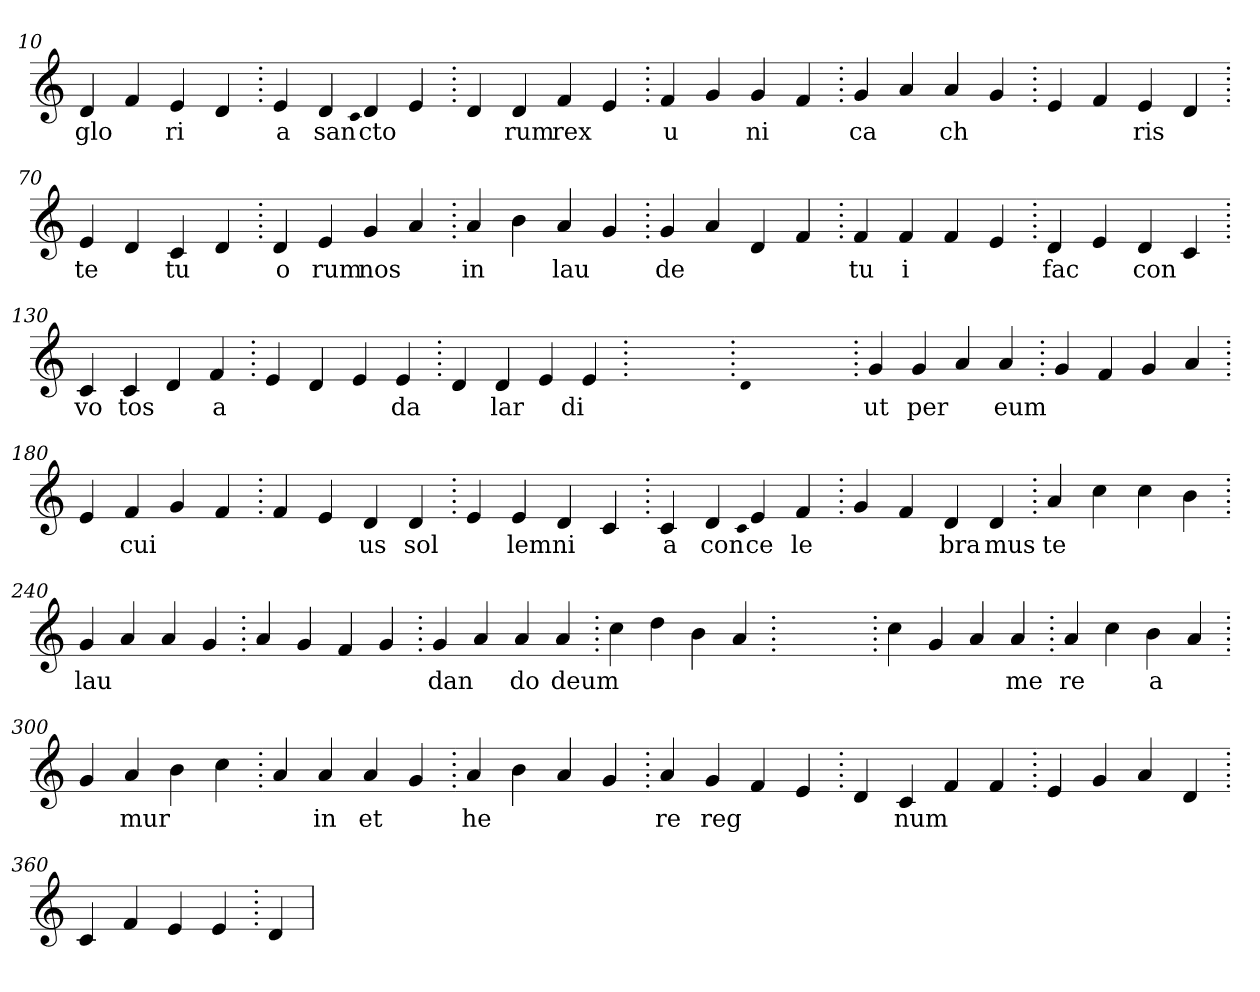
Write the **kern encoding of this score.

**kern	**text
*part1	*part1
*staff1	*staff1
*clefG2	*
=10.	=10.
4d	glo
4f	.
4e	ri
4d	.
=20.	=20.
4e	a
4d	san
qqc	.
4d	cto
4e	.
=30.	=30.
4d	.
4d	rum
4f	rex
4e	.
=40.	=40.
4f	u
4g	.
4g	ni
4f	.
=50.	=50.
4g	ca
4a	.
4a	ch
4g	.
=60.	=60.
4e	.
4f	.
4e	ris
4d	.
=70.	=70.
4e	te
4d	.
4c	tu
4d	.
=80.	=80.
4d	o
4e	rum
4g	nos
4a	.
=90.	=90.
4a	in
4b	.
4a	lau
4g	.
=100.	=100.
4g	de
4a	.
4d	.
4f	.
=110.	=110.
4f	tu
4f	i
4f	.
4e	.
=120.	=120.
4d	fac
4e	.
4d	con
4c	.
=130.	=130.
4c	vo
4c	tos
4d	.
4f	a
=140.	=140.
4e	.
4d	.
4e	.
4e	da
=150.	=150.
4d	.
4d	lar
4e	.
4e	di
=160.	=160.
1ryy	.
=160.	=160.
qqd	.
1ryy	.
=160.	=160.
4g	ut
4g	per
4a	.
4a	eum
=170.	=170.
4g	.
4f	.
4g	.
4a	.
=180.	=180.
4e	.
4f	cui
4g	.
4f	.
=190.	=190.
4f	.
4e	.
4d	us
4d	sol
=200.	=200.
4e	.
4e	lem
4d	ni
4c	.
=210.	=210.
4c	a
4d	con
qqc	.
4e	ce
4f	le
=220.	=220.
4g	.
4f	.
4d	bra
4d	mus
=230.	=230.
4a	te
4cc	.
4cc	.
4b	.
=240.	=240.
4g	lau
4a	.
4a	.
4g	.
=250.	=250.
4a	.
4g	.
4f	.
4g	.
=260.	=260.
4g	dan
4a	.
4a	do
4a	deum
=270.	=270.
4cc	.
4dd	.
4b	.
4a	.
=280.	=280.
1ryy	.
=280.	=280.
4cc	.
4g	.
4a	.
4a	me
=290.	=290.
4a	re
4cc	.
4b	a
4a	.
=300.	=300.
4g	.
4a	mur
4b	.
4cc	.
=310.	=310.
4a	.
4a	in
4a	et
4g	.
=320.	=320.
4a	he
4b	.
4a	.
4g	.
=330.	=330.
4a	re
4g	reg
4f	.
4e	.
=340.	=340.
4d	.
4c	num
4f	.
4f	.
=350.	=350.
4e	.
4g	.
4a	.
4d	.
=360.	=360.
4c	.
4f	.
4e	.
4e	.
=370.	=370.
4d	.
=	=
*-	*-
